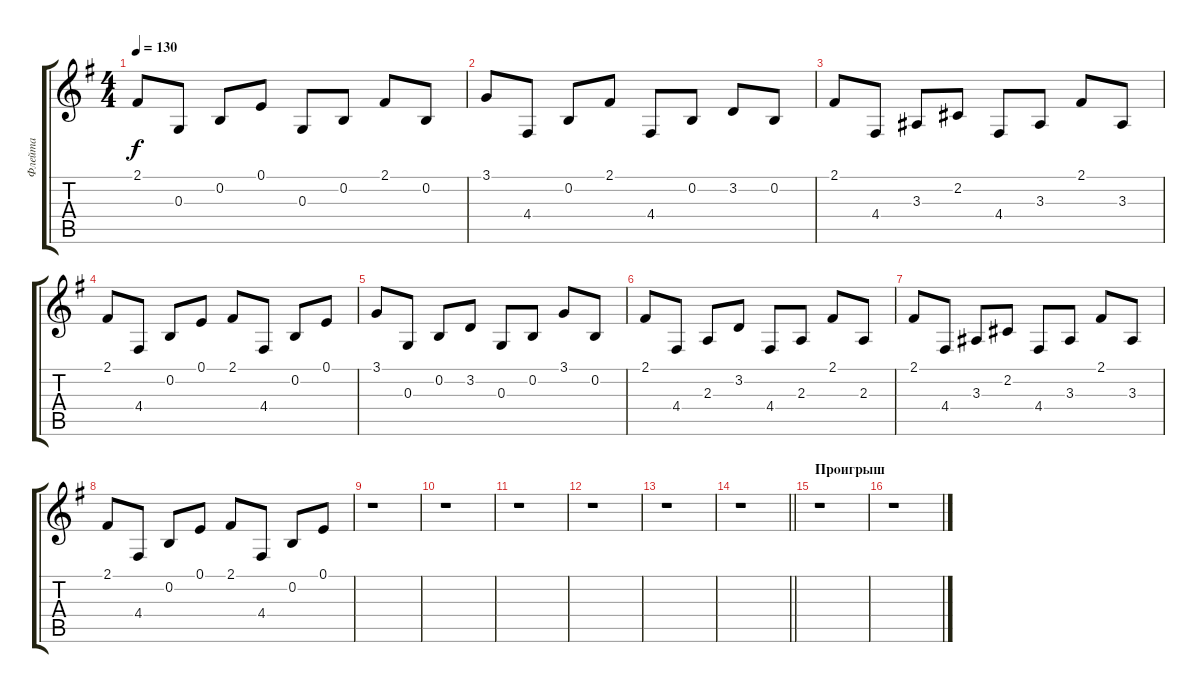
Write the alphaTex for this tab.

\track ("Флейта" "Флейта") {instrument flute}
\staff {score tabs}
\tuning (E4 B3 G3 D3 A2 E2) {hide}
\ts (4 4)
\tempo 130
\clef g2
\ks eminor
2.1.8{dy f} 0.3.8 0.2.8 0.1.8 0.3.8 0.2.8 2.1.8 0.2.8 |
3.1.8 4.4.8 0.2.8 2.1.8 4.4.8 0.2.8 3.2.8 0.2.8 |
2.1.8 4.4.8 3.3.8 2.2.8 4.4.8 3.3.8 2.1.8 3.3.8 |
2.1.8 4.4.8 0.2.8 0.1.8 2.1.8 4.4.8 0.2.8 0.1.8 |
3.1.8 0.3.8 0.2.8 3.2.8 0.3.8 0.2.8 3.1.8 0.2.8 |
2.1.8 4.4.8 2.3.8 3.2.8 4.4.8 2.3.8 2.1.8 2.3.8 |
2.1.8 4.4.8 3.3.8 2.2.8 4.4.8 3.3.8 2.1.8 3.3.8 |
2.1.8 4.4.8 0.2.8 0.1.8 2.1.8 4.4.8 0.2.8 0.1.8 |
r.1 |
r.1 |
r.1 |
r.1 |
r.1 |
\barLineRight lightlight
r.1 |
\section ("" "Проигрыш")
r.1 |
r.1
